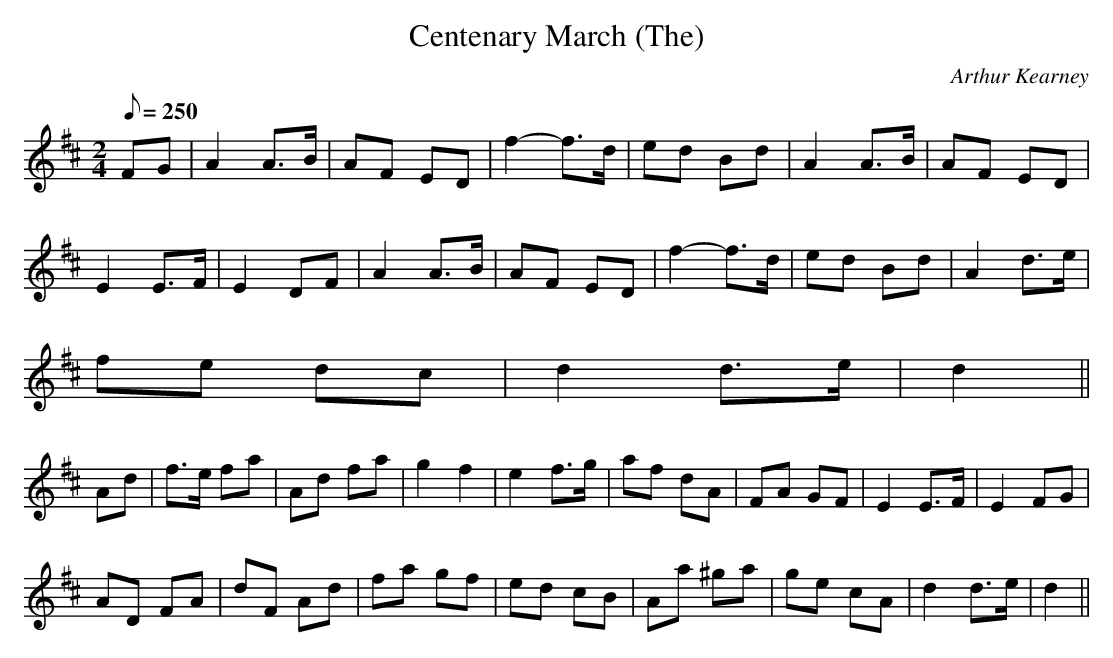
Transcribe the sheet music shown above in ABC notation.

X:1
T: Centenary March (The)
C: Arthur Kearney
M: 2/4
L: 1/8
Q: 250
K: D
FG|A2 A>B|AF ED|f2-f>d|ed Bd|A2 A>B|AF ED|
E2 E>F|E2 DF|A2 A>B|AF ED|f2-f>d|ed Bd|A2 d>e|
fe dc|d2 d>e|d2||
Ad|f>e fa|Ad fa|g2 f2|e2 f>g|af dA|FA GF|E2 E>F|E2 FG|
AD FA|dF Ad|fa gf|ed cB|Aa ^ga|ge cA|d2 d>e|d2||
